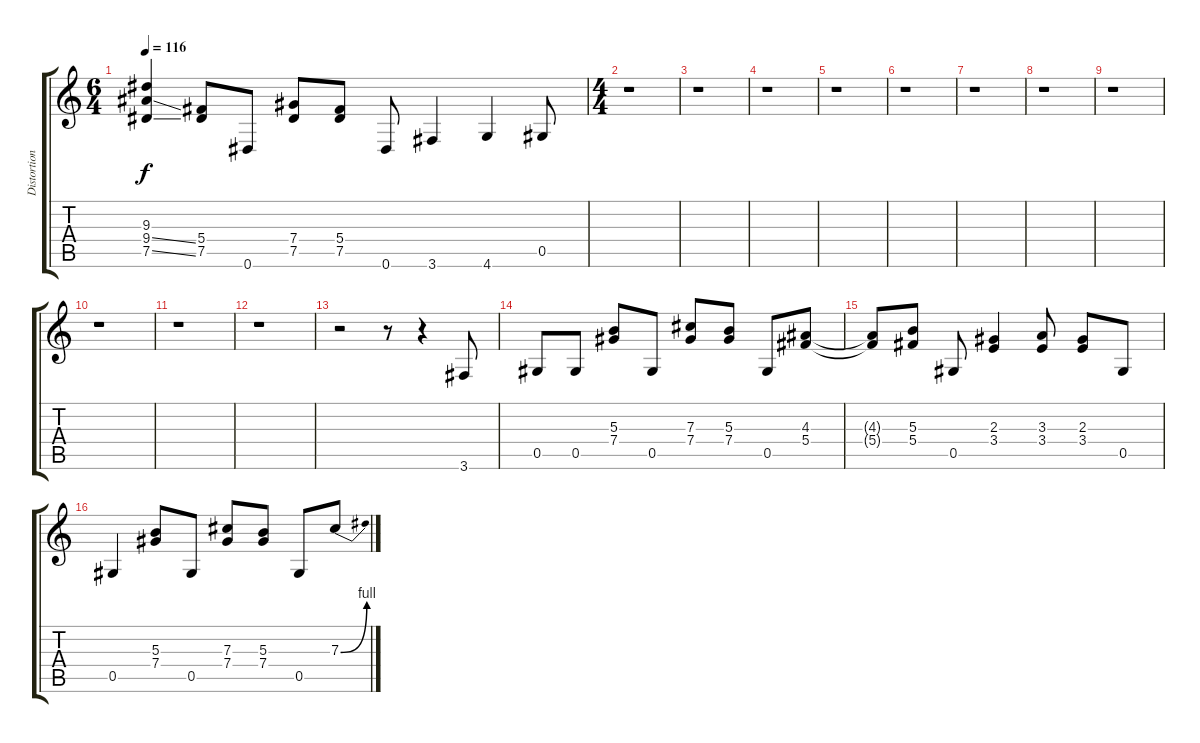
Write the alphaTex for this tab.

\track ("Distortion Guitar 1" "Distortion") {instrument overdrivenguitar}
\staff {score tabs}
\tuning (Eb4 Bb3 Gb3 Db3 Ab2 Eb2) {hide}
\ts (6 4)
\tempo 116
\clef g2
\ks c
(9.3 9.4{ss} 7.5{ss}).4{dy f} (5.4 7.5).8 0.6.8 (7.4 7.5).8 (5.4 7.5).8 0.6.8 3.6.4 4.6.4 0.5.8 |
\ts (4 4)
r.1 |
r.1 |
r.1 |
r.1 |
r.1 |
r.1 |
r.1 |
r.1 |
r.1 |
r.1 |
r.1 |
r.2 r.8 r.4 3.6.8 |
0.5.8 0.5.8 (5.3 7.4).8 0.5.8 (7.3 7.4).8 (5.3 7.4).8 0.5.8 (4.3 5.4).8 |
(4.3{t} 5.4{t}).8 (5.3 5.4).8 0.5.8 (2.3 3.4).4 (3.3 3.4).8 (2.3 3.4).8 0.5.8 |
0.5.4 (5.3 7.4).8 0.5.8 (7.3 7.4).8 (5.3 7.4).8 0.5.8 7.3{be (bend 0 0 60 4)}.8
